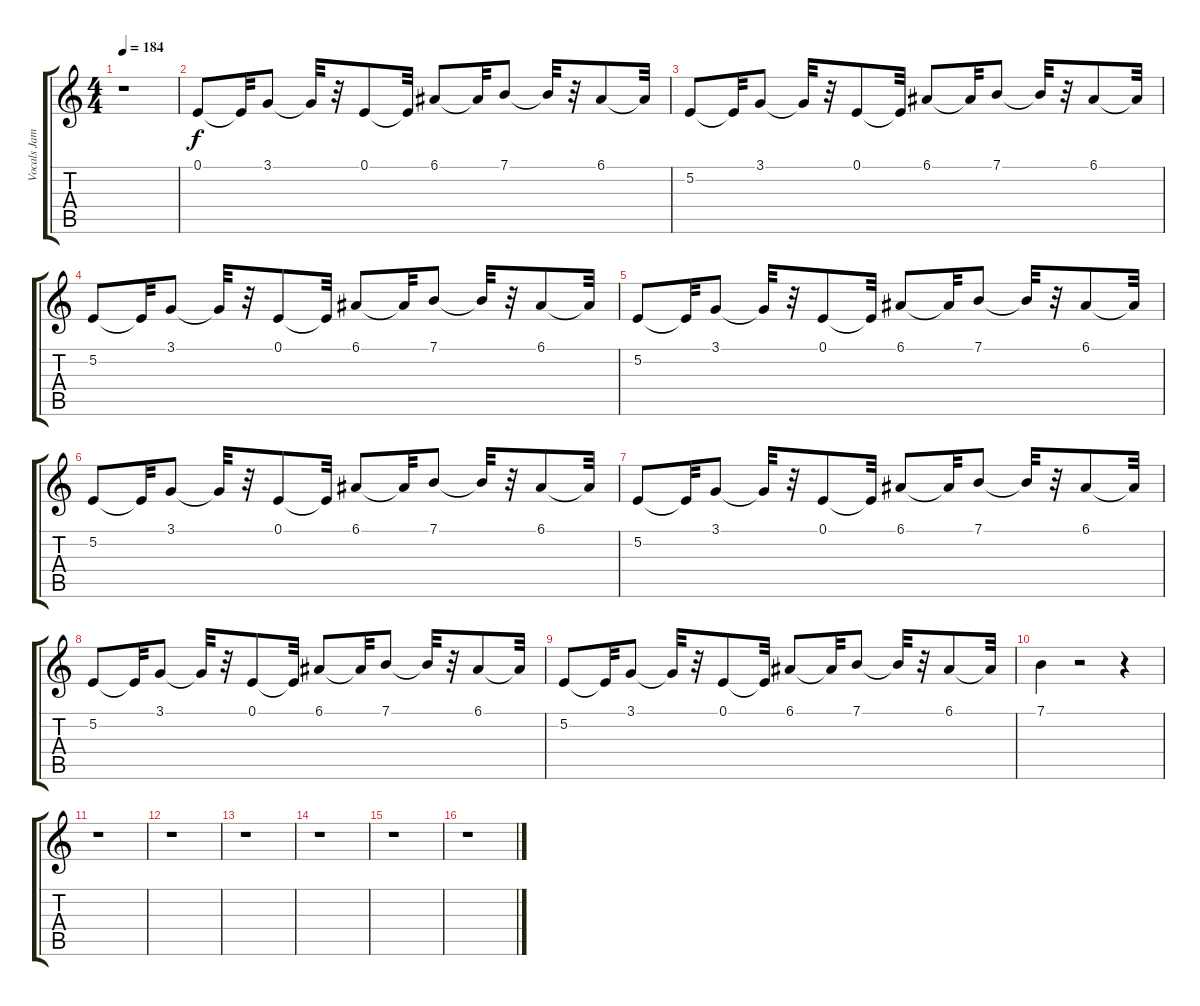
\track ("Vocals James" "Vocals Jam") {instrument synthvoice}
\staff {score tabs}
\tuning (E4 B3 G3 D3 A2 E2) {hide}
\ts (4 4)
\tempo 184
\clef g2
\ks c
r.1{dy f} |
0.1.8 0.1{t}.32 3.1.8 3.1{t}.32 r.32 0.1.8 0.1{t}.32 6.1.8 6.1{t}.32 7.1.8 7.1{t}.32 r.32 6.1.8 6.1{t}.32 |
5.2.8 5.2{t}.32 3.1.8 3.1{t}.32 r.32 0.1.8 0.1{t}.32 6.1.8 6.1{t}.32 7.1.8 7.1{t}.32 r.32 6.1.8 6.1{t}.32 |
5.2.8 5.2{t}.32 3.1.8 3.1{t}.32 r.32 0.1.8 0.1{t}.32 6.1.8 6.1{t}.32 7.1.8 7.1{t}.32 r.32 6.1.8 6.1{t}.32 |
5.2.8 5.2{t}.32 3.1.8 3.1{t}.32 r.32 0.1.8 0.1{t}.32 6.1.8 6.1{t}.32 7.1.8 7.1{t}.32 r.32 6.1.8 6.1{t}.32 |
5.2.8 5.2{t}.32 3.1.8 3.1{t}.32 r.32 0.1.8 0.1{t}.32 6.1.8 6.1{t}.32 7.1.8 7.1{t}.32 r.32 6.1.8 6.1{t}.32 |
5.2.8 5.2{t}.32 3.1.8 3.1{t}.32 r.32 0.1.8 0.1{t}.32 6.1.8 6.1{t}.32 7.1.8 7.1{t}.32 r.32 6.1.8 6.1{t}.32 |
5.2.8 5.2{t}.32 3.1.8 3.1{t}.32 r.32 0.1.8 0.1{t}.32 6.1.8 6.1{t}.32 7.1.8 7.1{t}.32 r.32 6.1.8 6.1{t}.32 |
5.2.8 5.2{t}.32 3.1.8 3.1{t}.32 r.32 0.1.8 0.1{t}.32 6.1.8 6.1{t}.32 7.1.8 7.1{t}.32 r.32 6.1.8 6.1{t}.32 |
7.1.4 r.2 r.4 |
r.1 |
r.1 |
r.1 |
r.1 |
r.1 |
r.1
